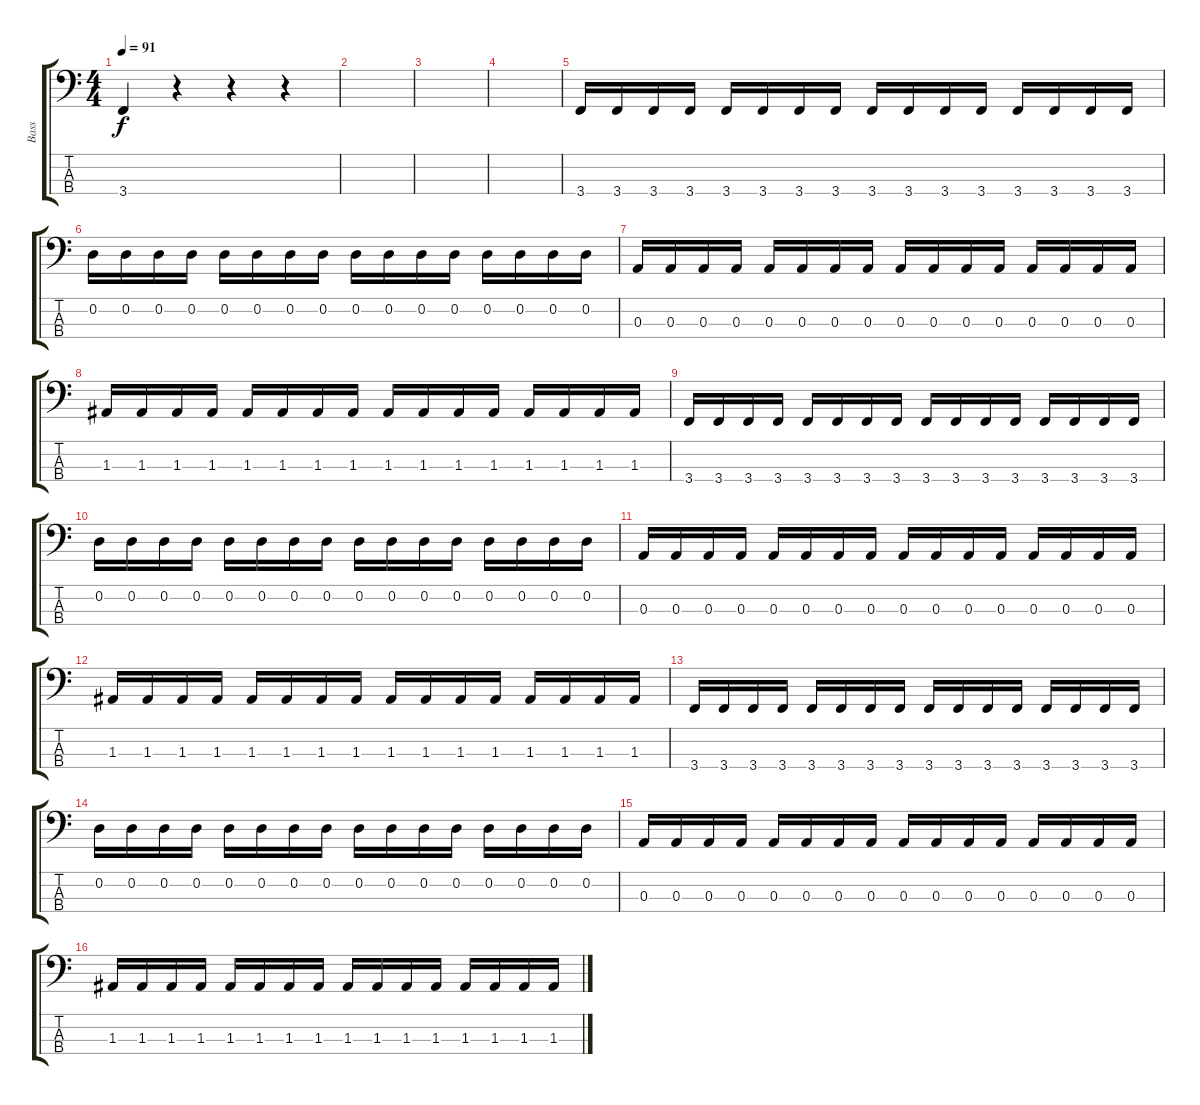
\track ("Bass" "Bass") {instrument electricbasspick}
\staff {score tabs}
\tuning (G2 D2 A1 D1) {hide}
\ts (4 4)
\tempo 91
\clef f4
\ks c
3.4.4{dy f instrument electricbasspick} r.4 r.4 r.4 |
|
|
|
3.4.16 3.4.16 3.4.16 3.4.16 3.4.16 3.4.16 3.4.16 3.4.16 3.4.16 3.4.16 3.4.16 3.4.16 3.4.16 3.4.16 3.4.16 3.4.16 |
0.2.16 0.2.16 0.2.16 0.2.16 0.2.16 0.2.16 0.2.16 0.2.16 0.2.16 0.2.16 0.2.16 0.2.16 0.2.16 0.2.16 0.2.16 0.2.16 |
0.3.16 0.3.16 0.3.16 0.3.16 0.3.16 0.3.16 0.3.16 0.3.16 0.3.16 0.3.16 0.3.16 0.3.16 0.3.16 0.3.16 0.3.16 0.3.16 |
1.3.16 1.3.16 1.3.16 1.3.16 1.3.16 1.3.16 1.3.16 1.3.16 1.3.16 1.3.16 1.3.16 1.3.16 1.3.16 1.3.16 1.3.16 1.3.16 |
3.4.16 3.4.16 3.4.16 3.4.16 3.4.16 3.4.16 3.4.16 3.4.16 3.4.16 3.4.16 3.4.16 3.4.16 3.4.16 3.4.16 3.4.16 3.4.16 |
0.2.16 0.2.16 0.2.16 0.2.16 0.2.16 0.2.16 0.2.16 0.2.16 0.2.16 0.2.16 0.2.16 0.2.16 0.2.16 0.2.16 0.2.16 0.2.16 |
0.3.16 0.3.16 0.3.16 0.3.16 0.3.16 0.3.16 0.3.16 0.3.16 0.3.16 0.3.16 0.3.16 0.3.16 0.3.16 0.3.16 0.3.16 0.3.16 |
1.3.16 1.3.16 1.3.16 1.3.16 1.3.16 1.3.16 1.3.16 1.3.16 1.3.16 1.3.16 1.3.16 1.3.16 1.3.16 1.3.16 1.3.16 1.3.16 |
3.4.16 3.4.16 3.4.16 3.4.16 3.4.16 3.4.16 3.4.16 3.4.16 3.4.16 3.4.16 3.4.16 3.4.16 3.4.16 3.4.16 3.4.16 3.4.16 |
0.2.16 0.2.16 0.2.16 0.2.16 0.2.16 0.2.16 0.2.16 0.2.16 0.2.16 0.2.16 0.2.16 0.2.16 0.2.16 0.2.16 0.2.16 0.2.16 |
0.3.16 0.3.16 0.3.16 0.3.16 0.3.16 0.3.16 0.3.16 0.3.16 0.3.16 0.3.16 0.3.16 0.3.16 0.3.16 0.3.16 0.3.16 0.3.16 |
1.3.16 1.3.16 1.3.16 1.3.16 1.3.16 1.3.16 1.3.16 1.3.16 1.3.16 1.3.16 1.3.16 1.3.16 1.3.16 1.3.16 1.3.16 1.3.16
